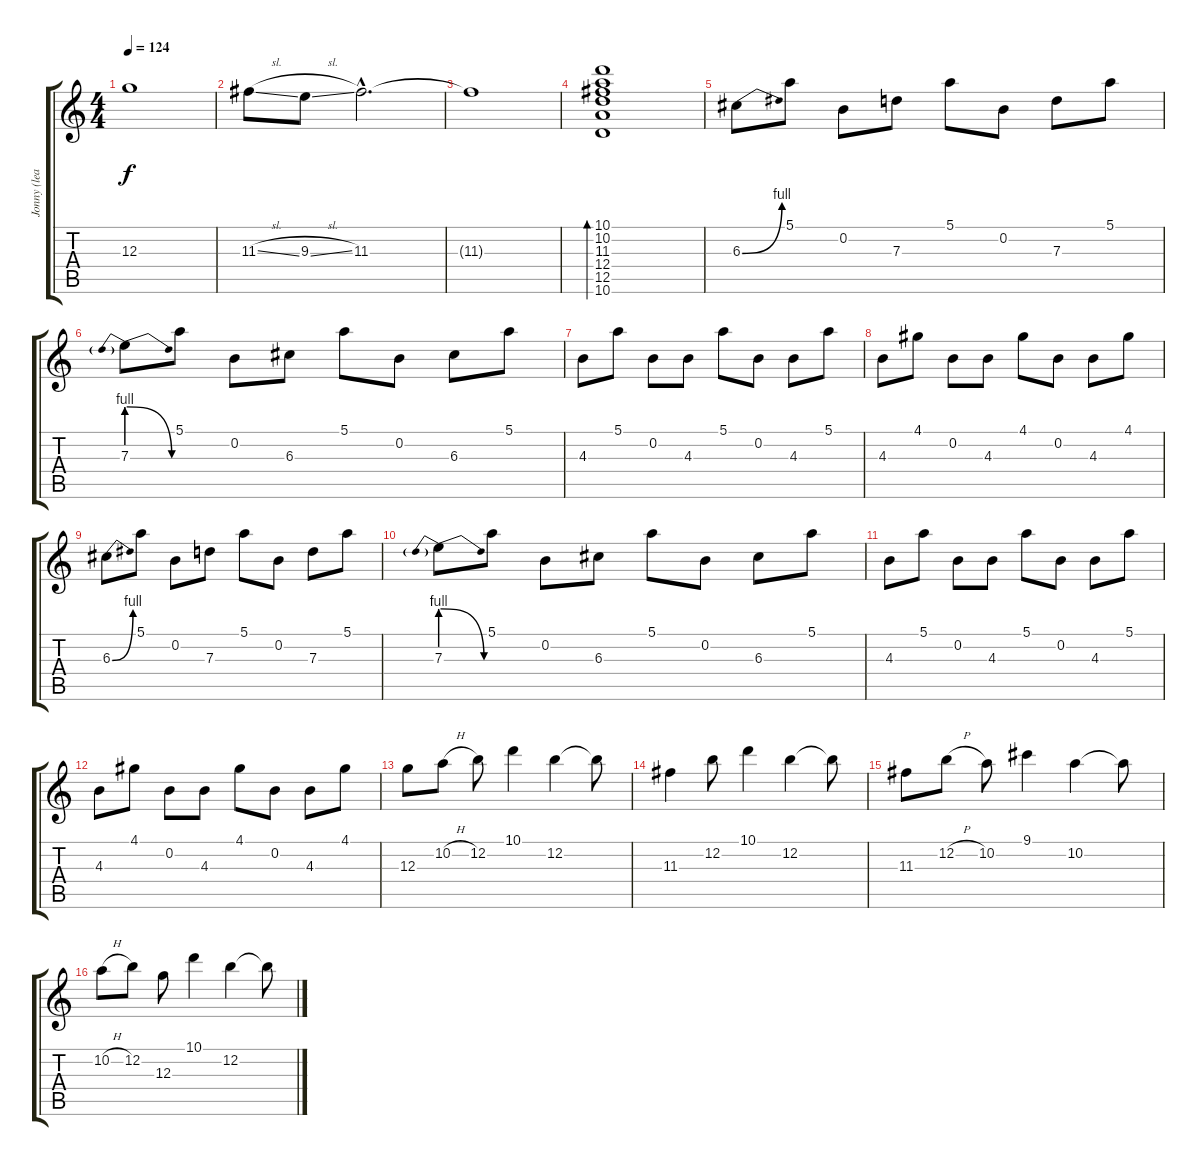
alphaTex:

\track ("Jonny (lead guitar)" "Jonny (lea") {instrument overdrivenguitar}
\staff {score tabs}
\tuning (E4 B3 G3 D3 A2 E2) {hide}
\ts (4 4)
\tempo 124
\clef g2
\ks c
12.3.1{dy f} |
11.3{sl}.8 9.3{sl}.8 11.3{hac}.2{d} |
11.3{t}.1 |
(10.1 10.2 11.3 12.4 12.5 10.6).1{bd 480 volume 12 instrument overdrivenguitar} |
6.3{be (bend 0 0 60 4)}.8 5.1.8 0.2.8 7.3.8 5.1.8 0.2.8 7.3.8 5.1.8 |
7.3{be (prebendrelease 0 4 60 0)}.8 5.1.8 0.2.8 6.3.8 5.1.8 0.2.8 6.3.8 5.1.8 |
4.3.8 5.1.8 0.2.8 4.3.8 5.1.8 0.2.8 4.3.8 5.1.8 |
4.3.8 4.1.8 0.2.8 4.3.8 4.1.8 0.2.8 4.3.8 4.1.8 |
6.3{be (bend 0 0 60 4)}.8 5.1.8 0.2.8 7.3.8 5.1.8 0.2.8 7.3.8 5.1.8 |
7.3{be (prebendrelease 0 4 60 0)}.8 5.1.8 0.2.8 6.3.8 5.1.8 0.2.8 6.3.8 5.1.8 |
4.3.8 5.1.8 0.2.8 4.3.8 5.1.8 0.2.8 4.3.8 5.1.8 |
4.3.8 4.1.8 0.2.8 4.3.8 4.1.8 0.2.8 4.3.8 4.1.8 |
12.3.8{volume 12} 10.2{h}.8 12.2.8 10.1.4 12.2.4 12.2{t}.8 |
11.3.4 12.2.8 10.1.4 12.2.4 12.2{t}.8 |
11.3.8 12.2{h}.8{volume 11} 10.2.8 9.1.4 10.2.4 10.2{t}.8 |
10.2{h}.8{volume 11} 12.2.8 12.3.8 10.1.4 12.2.4 12.2{t}.8
